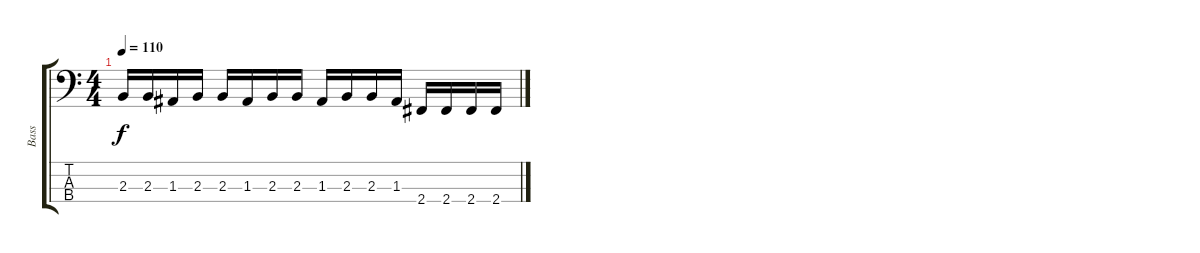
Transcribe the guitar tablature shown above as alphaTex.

\track ("Bass" "Bass") {instrument electricbasspick}
\staff {score tabs}
\tuning (G2 D2 A1 E1) {hide}
\ts (4 4)
\tempo 110
\clef f4
\ks c
2.3.16{dy f} 2.3.16 1.3.16 2.3.16 2.3.16 1.3.16 2.3.16 2.3.16 1.3.16 2.3.16 2.3.16 1.3.16 2.4.16 2.4.16 2.4.16 2.4.16
